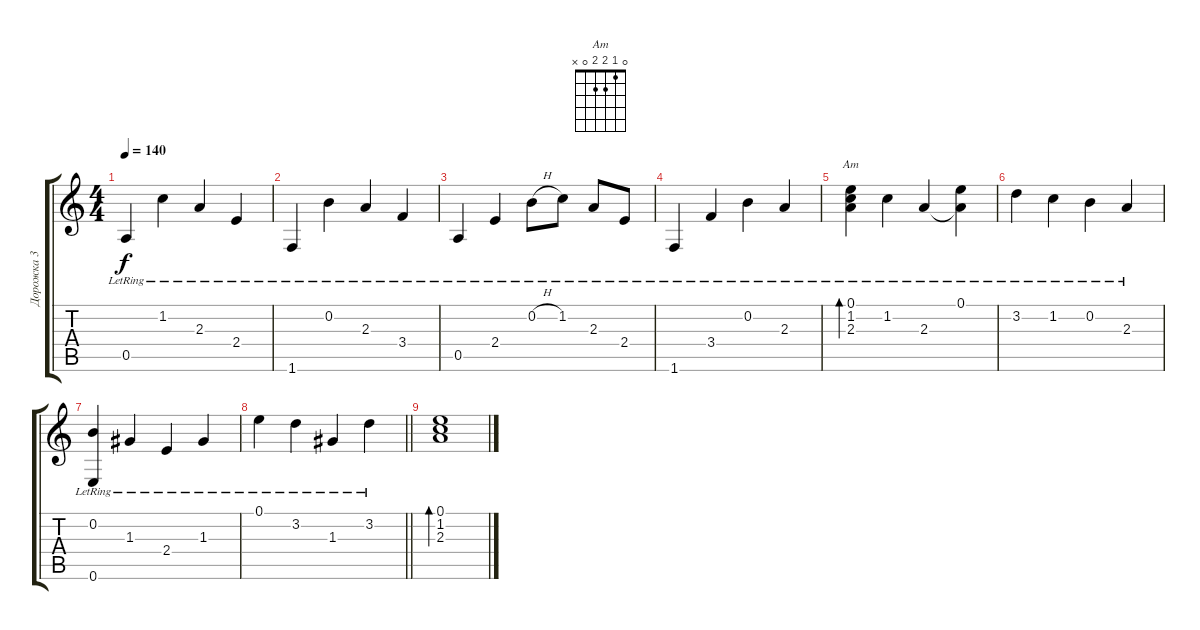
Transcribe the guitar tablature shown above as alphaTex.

\track ("Дорожка 3" "Дорожка 3") {instrument electricguitarjazz}
\staff {score tabs}
\tuning (E4 B3 G3 D3 A2 E2) {hide}
\chord ("Am" 0 1 2 2 0 x)
\ts (4 4)
\tempo 140
\clef g2
\ks c
0.5{lr}.4{dy f} 1.2{lr}.4 2.3{lr}.4 2.4{lr}.4 |
1.6{lr}.4 0.2{lr}.4 2.3{lr}.4 3.4{lr}.4 |
0.5{lr}.4 2.4{lr}.4 0.2{h lr}.8 1.2{lr}.8 2.3{lr}.8 2.4{lr}.8 |
1.6{lr}.4 3.4{lr}.4 0.2{lr}.4 2.3{lr}.4 |
(0.1{lr} 1.2{lr} 2.3{lr}).4{bd 120 ch "Am"} 1.2{lr}.4 2.3{lr}.4 (0.1{lr} 2.3{t}).4 |
3.2{lr}.4 1.2{lr}.4 0.2{lr}.4 2.3{lr}.4 |
(0.2{lr} 0.6{lr}).4 1.3{lr}.4 2.4{lr}.4 1.3{lr}.4 |
\barLineRight lightlight
0.1{lr}.4 3.2{lr}.4 1.3{lr}.4 3.2{lr}.4 |
(0.1 1.2 2.3).1{bd 120 volume 0 instrument distortionguitar}
